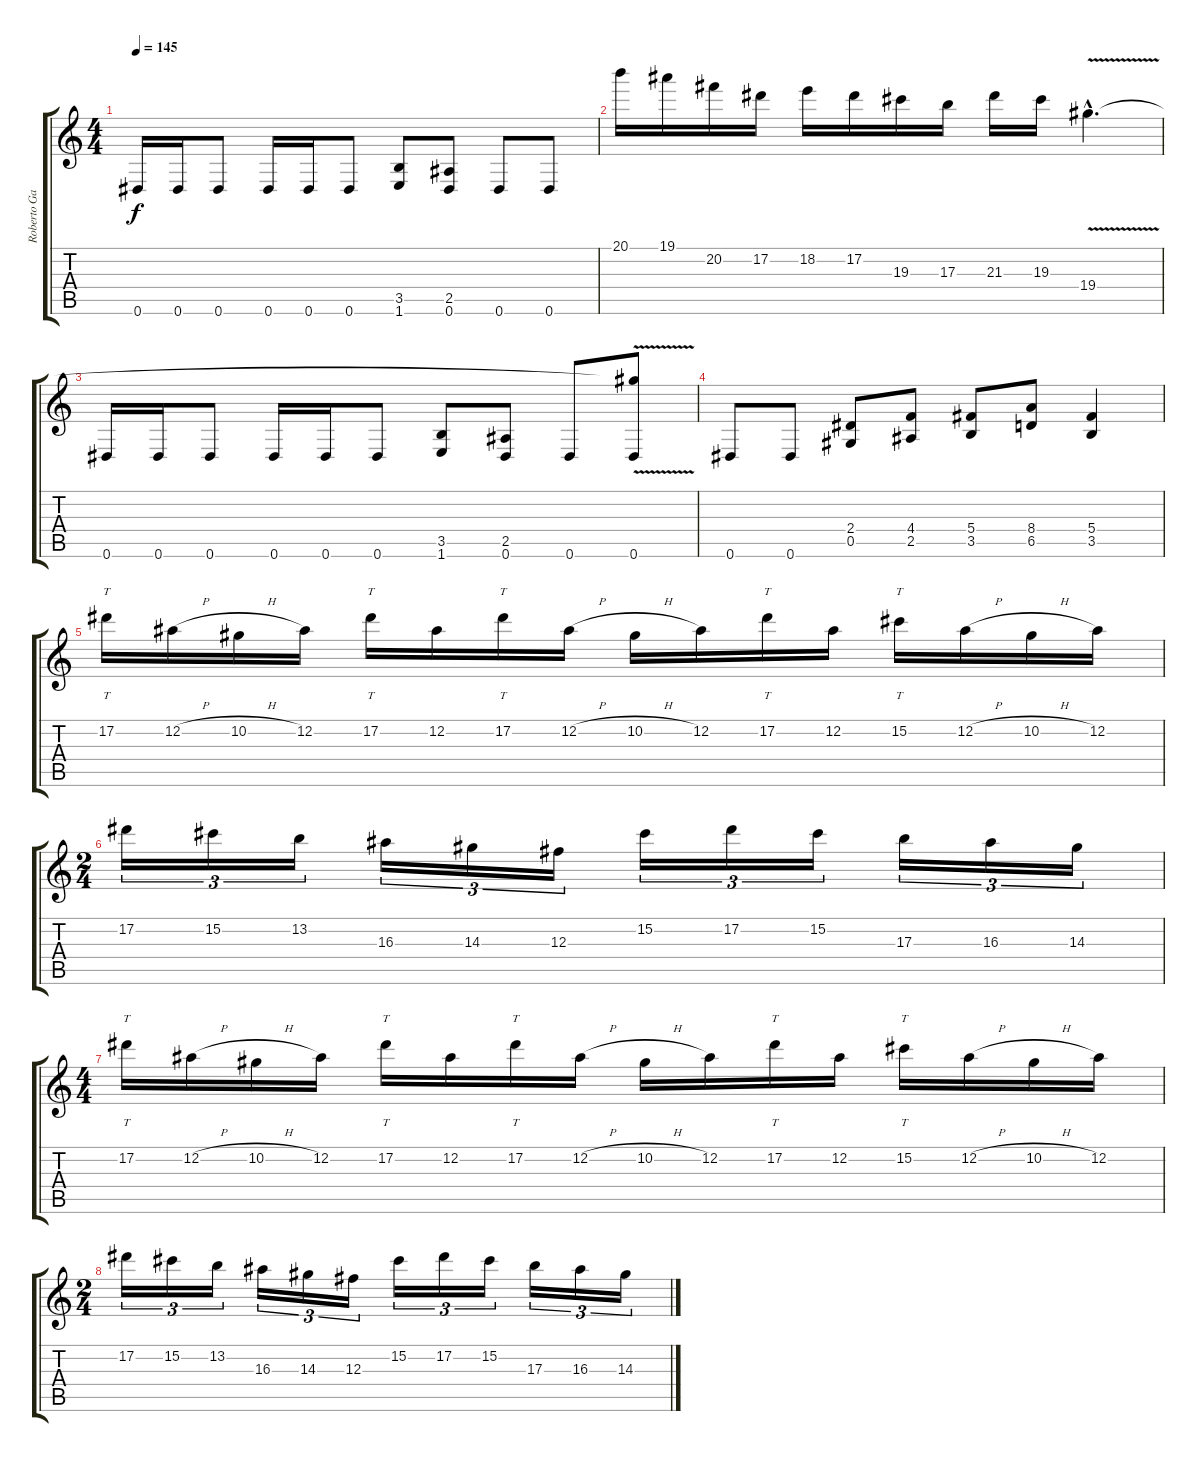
\track ("Roberto García" "Roberto Ga") {instrument distortionguitar}
\staff {score tabs}
\tuning (Eb4 Bb3 Gb3 Db3 Ab2 Eb2) {hide}
\ts (4 4)
\tempo 145
\clef g2
\ks c
0.6.16{dy f} 0.6.16 0.6.8 0.6.16 0.6.16 0.6.8 (3.5 1.6).8 (2.5 0.6).8 0.6.8 0.6.8 |
20.1.16 19.1.16 20.2.16 17.2.16 18.2.16 17.2.16 19.3.16 17.3.16 21.3.16 19.3.16 19.4{v hac}.4{d} |
0.6.16 0.6.16 0.6.8 0.6.16 0.6.16 0.6.8 (3.5 1.6).8 (2.5 0.6).8 0.6.8 (19.4{t} 0.6).8 |
0.6.8 0.6.8 (2.4 0.5).8 (4.4 2.5).8 (5.4 3.5).8 (8.4 6.5).8 (5.4 3.5).4 |
17.2.16{tt} 12.2{h}.16 10.2{h}.16 12.2.16 17.2.16{tt} 12.2.16 17.2.16{tt} 12.2{h}.16 10.2{h}.16 12.2.16 17.2.16{tt} 12.2.16 15.2.16{tt} 12.2{h}.16 10.2{h}.16 12.2.16 |
\ts (2 4)
17.2.16{tu (3 2)} 15.2.16{tu (3 2)} 13.2.16{tu (3 2)} 16.3.16{tu (3 2)} 14.3.16{tu (3 2)} 12.3.16{tu (3 2)} 15.2.16{tu (3 2)} 17.2.16{tu (3 2)} 15.2.16{tu (3 2)} 17.3.16{tu (3 2)} 16.3.16{tu (3 2)} 14.3.16{tu (3 2)} |
\ts (4 4)
17.2.16{tt} 12.2{h}.16 10.2{h}.16 12.2.16 17.2.16{tt} 12.2.16 17.2.16{tt} 12.2{h}.16 10.2{h}.16 12.2.16 17.2.16{tt} 12.2.16 15.2.16{tt} 12.2{h}.16 10.2{h}.16 12.2.16 |
\ts (2 4)
17.2.16{tu (3 2)} 15.2.16{tu (3 2)} 13.2.16{tu (3 2)} 16.3.16{tu (3 2)} 14.3.16{tu (3 2)} 12.3.16{tu (3 2)} 15.2.16{tu (3 2)} 17.2.16{tu (3 2)} 15.2.16{tu (3 2)} 17.3.16{tu (3 2)} 16.3.16{tu (3 2)} 14.3.16{tu (3 2)}
